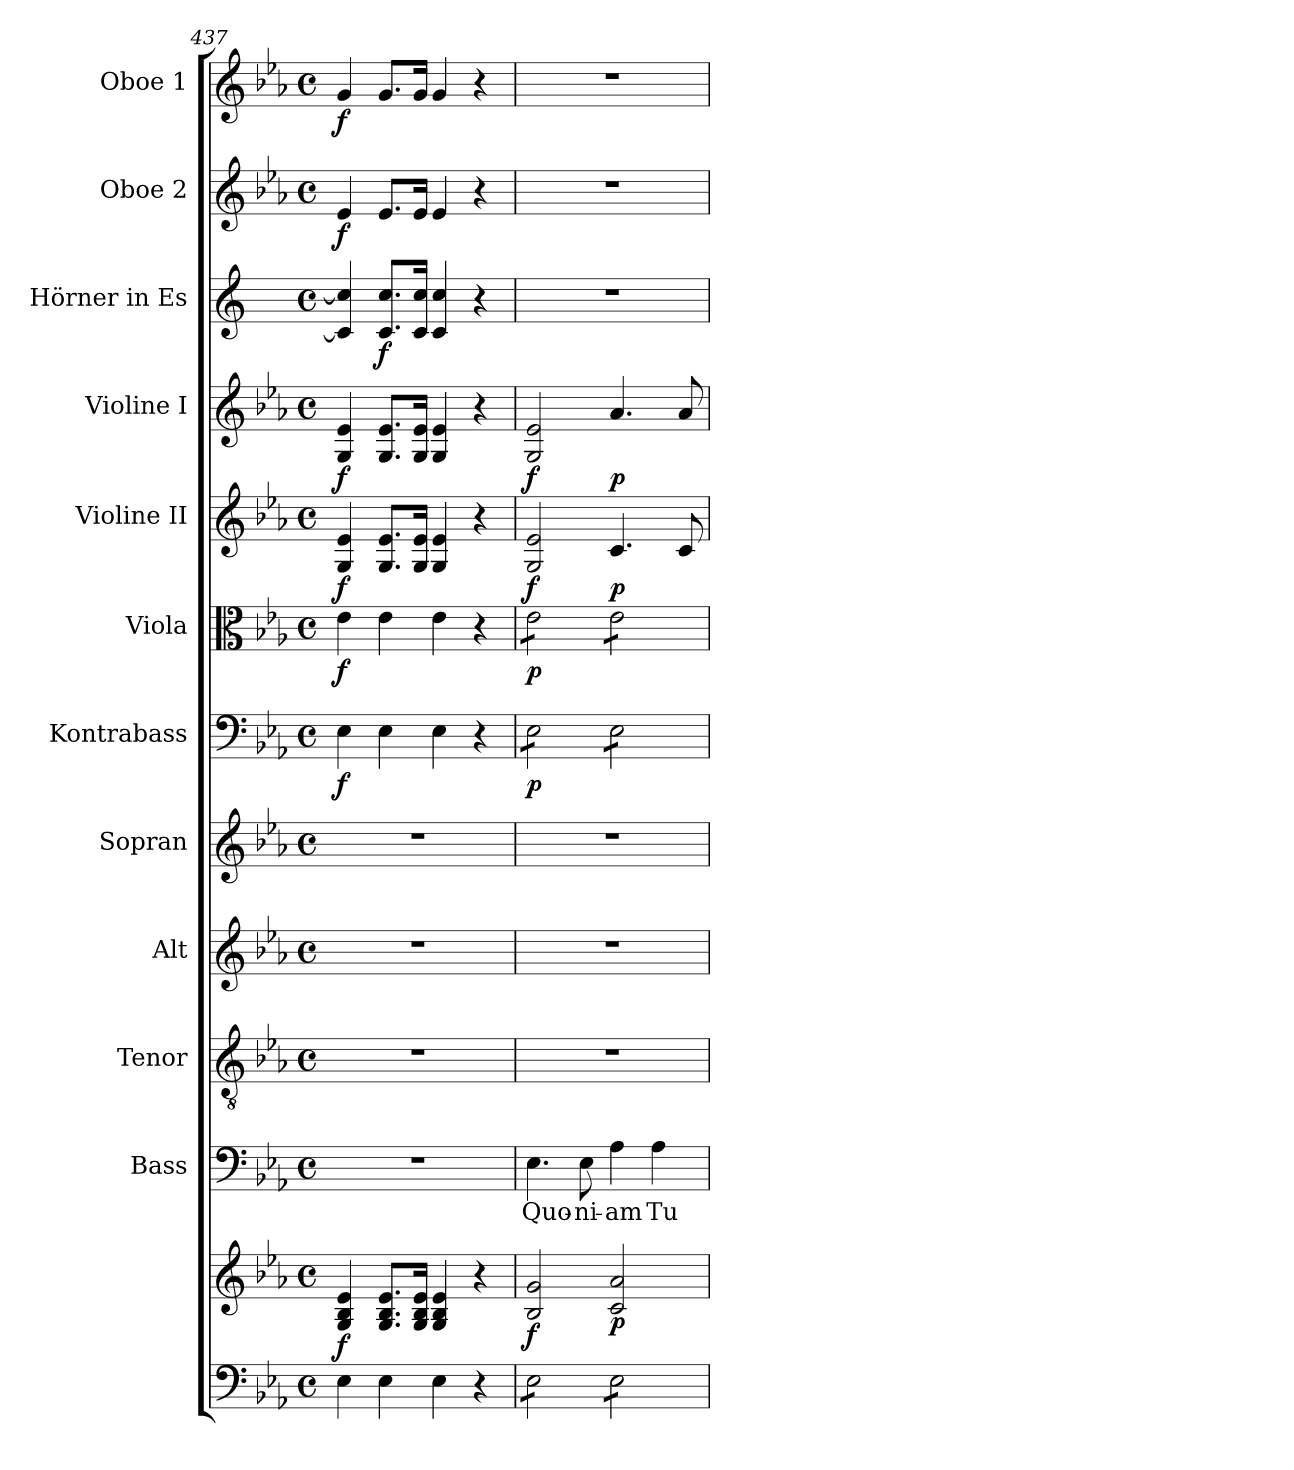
**kern	**kern	**dynam	**kern	**text	**kern	**kern	**kern	**kern	**dynam	**kern	**dynam	**kern	**dynam	**kern	**dynam	**kern	**dynam	**kern	**dynam	**kern	**dynam
*part12	*part12	*part12	*part11	*part11	*part10	*part9	*part8	*part7	*part7	*part6	*part6	*part5	*part5	*part4	*part4	*part3	*part3	*part2	*part2	*part1	*part1
*staff13	*staff12	*staff12/13	*staff11	*staff11	*staff10	*staff9	*staff8	*staff7	*staff7	*staff6	*staff6	*staff5	*staff5	*staff4	*staff4	*staff3	*staff3	*staff2	*staff2	*staff1	*staff1
*	*	*	*I"Bass	*	*I"Tenor	*I"Alt	*I"Sopran	*I"Kontrabass	*	*I"Viola	*	*I"Violine II	*	*I"Violine I	*	*I"Hörner in Es	*	*I"Oboe 2	*	*I"Oboe 1	*
*	*	*	*I'B.	*	*I'T.	*I'A.	*I'S.	*I'Kb.	*	*I'Vla.	*	*I'Vl. II	*	*I'Vl. I	*	*	*	*I'Ob. 2	*	*I'Ob. 1	*
*clefF4	*clefG2	*	*clefF4	*	*clefGv2	*clefG2	*clefG2	*clefF4	*	*clefC3	*	*clefG2	*	*clefG2	*	*clefG2	*	*clefG2	*	*clefG2	*
*	*	*	*	*	*	*	*	*ITrd7c12	*	*	*	*	*	*	*	*ITrd5c9	*	*	*	*	*
*k[b-e-a-]	*k[b-e-a-]	*	*k[b-e-a-]	*	*k[b-e-a-]	*k[b-e-a-]	*k[b-e-a-]	*k[b-e-a-]	*	*k[b-e-a-]	*	*k[b-e-a-]	*	*k[b-e-a-]	*	*k[b-e-a-]	*	*k[b-e-a-]	*	*k[b-e-a-]	*
*E-:	*E-:	*	*E-:	*	*E-:	*E-:	*E-:	*E-:	*	*E-:	*	*E-:	*	*E-:	*	*E-:	*	*E-:	*	*E-:	*
*M4/4	*M4/4	*	*M4/4	*	*M4/4	*M4/4	*M4/4	*M4/4	*	*M4/4	*	*M4/4	*	*M4/4	*	*M4/4	*	*M4/4	*	*M4/4	*
*met(c)	*met(c)	*	*met(c)	*	*met(c)	*met(c)	*met(c)	*met(c)	*	*met(c)	*	*met(c)	*	*met(c)	*	*met(c)	*	*met(c)	*	*met(c)	*
=437	=437	=437	=437	=437	=437	=437	=437	=437	=437	=437	=437	=437	=437	=437	=437	=437	=437	=437	=437	=437	=437
!	!	!LO:DY:b	!	!	!	!	!	!	!LO:DY:b	!	!LO:DY:b	!	!LO:DY:b	!	!LO:DY:b	!	!	!	!LO:DY:b	!	!LO:DY:b
4E-\	4G/ 4B-/ 4e-/	f	1r	.	1r	1r	1r	4EE-\	f	4e-\	f	4G/ 4e-/	f	4G/ 4e-/	f	4E-/] 4e-/]	.	4e-/	f	4g/	f
!	!	!	!	!	!	!	!	!	!	!	!	!	!	!	!	!	!LO:DY:b	!	!	!	!
4E-\	8.G/ 8.B-/ 8.e-/L	.	.	.	.	.	.	4EE-\	.	4e-\	.	8.G/ 8.e-/L	.	8.G/ 8.e-/L	.	8.E-/ 8.e-/L	f	8.e-/L	.	8.g/L	.
.	16G/ 16B-/ 16e-/Jk	.	.	.	.	.	.	.	.	.	.	16G/ 16e-/Jk	.	16G/ 16e-/Jk	.	16E-/ 16e-/Jk	.	16e-/Jk	.	16g/Jk	.
4E-\	4G/ 4B-/ 4e-/	.	.	.	.	.	.	4EE-\	.	4e-\	.	4G/ 4e-/	.	4G/ 4e-/	.	4E-/ 4e-/	.	4e-/	.	4g/	.
4r	4r	.	.	.	.	.	.	4r	.	4r	.	4r	.	4r	.	4r	.	4r	.	4r	.
=438	=438	=438	=438	=438	=438	=438	=438	=438	=438	=438	=438	=438	=438	=438	=438	=438	=438	=438	=438	=438	=438
!	!	!LO:DY:b	!	!LO:LY:b	!	!	!	!	!LO:DY:b	!	!LO:DY:b	!	!LO:DY:b	!	!LO:DY:b	!	!	!	!	!	!
*tremolo	*	*	*	*	*	*	*	*	*	*	*	*	*	*	*	*	*	*	*	*	*
*	*	*	*	*	*	*	*	*tremolo	*	*	*	*	*	*	*	*	*	*	*	*	*
*	*	*	*	*	*	*	*	*	*	*tremolo	*	*	*	*	*	*	*	*	*	*	*
8E-\L	2B-/ 2g/	f	4.E-\	Quo-	1r	1r	1r	8EE-\L	p	8e-\L	p	2G/ 2e-/	f	2G/ 2e-/	f	1r	.	1r	.	1r	.
8E-\	.	.	.	.	.	.	.	8EE-\	.	8e-\	.	.	.	.	.	.	.	.	.	.	.
8E-\	.	.	.	.	.	.	.	8EE-\	.	8e-\	.	.	.	.	.	.	.	.	.	.	.
!	!	!	!	!LO:LY:b	!	!	!	!	!	!	!	!	!	!	!	!	!	!	!	!	!
8E-\J	.	.	8E-\	-ni-	.	.	.	8EE-\J	.	8e-\J	.	.	.	.	.	.	.	.	.	.	.
!	!	!LO:DY:b	!	!LO:LY:b	!	!	!	!	!	!	!	!	!LO:DY:b	!	!LO:DY:b	!	!	!	!	!	!
8E-\L	2c/ 2a-/	p	4A-\	-am	.	.	.	8EE-\L	.	8e-\L	.	4.c/	p	4.a-/	p	.	.	.	.	.	.
8E-\	.	.	.	.	.	.	.	8EE-\	.	8e-\	.	.	.	.	.	.	.	.	.	.	.
!	!	!	!	!LO:LY:b	!	!	!	!	!	!	!	!	!	!	!	!	!	!	!	!	!
8E-\	.	.	4A-\	Tu	.	.	.	8EE-\	.	8e-\	.	.	.	.	.	.	.	.	.	.	.
8E-\J	.	.	.	.	.	.	.	8EE-\J	.	8e-\J	.	8c/	.	8a-/	.	.	.	.	.	.	.
*	*	*	*	*	*	*	*	*	*	*Xtremolo	*	*	*	*	*	*	*	*	*	*	*
*	*	*	*	*	*	*	*	*Xtremolo	*	*	*	*	*	*	*	*	*	*	*	*	*
*Xtremolo	*	*	*	*	*	*	*	*	*	*	*	*	*	*	*	*	*	*	*	*	*
=	=	=	=	=	=	=	=	=	=	=	=	=	=	=	=	=	=	=	=	=	=
*-	*-	*-	*-	*-	*-	*-	*-	*-	*-	*-	*-	*-	*-	*-	*-	*-	*-	*-	*-	*-	*-
